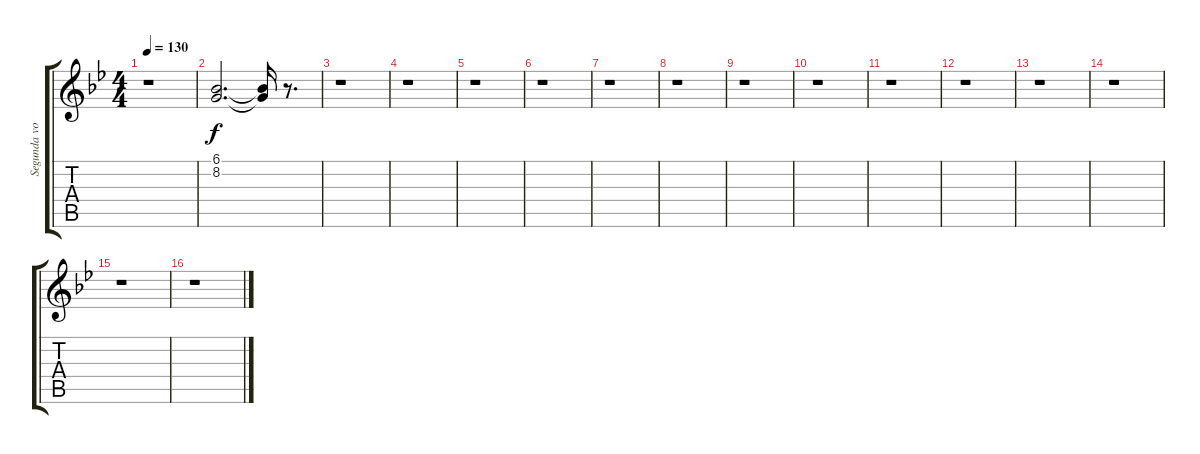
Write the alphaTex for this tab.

\track ("Segunda voz" "Segunda vo") {instrument clarinet}
\staff {score tabs}
\tuning (E4 B3 G3 D3 A2 E2) {hide}
\ts (4 4)
\tempo 130
\clef g2
\ks gminor
r.1{dy f} |
(6.1 8.2).2{d} (6.1{t} 8.2{t}).16 r.8{d} |
r.1 |
r.1 |
r.1 |
r.1 |
r.1 |
r.1 |
r.1 |
r.1 |
r.1 |
r.1 |
r.1 |
r.1 |
r.1 |
r.1
